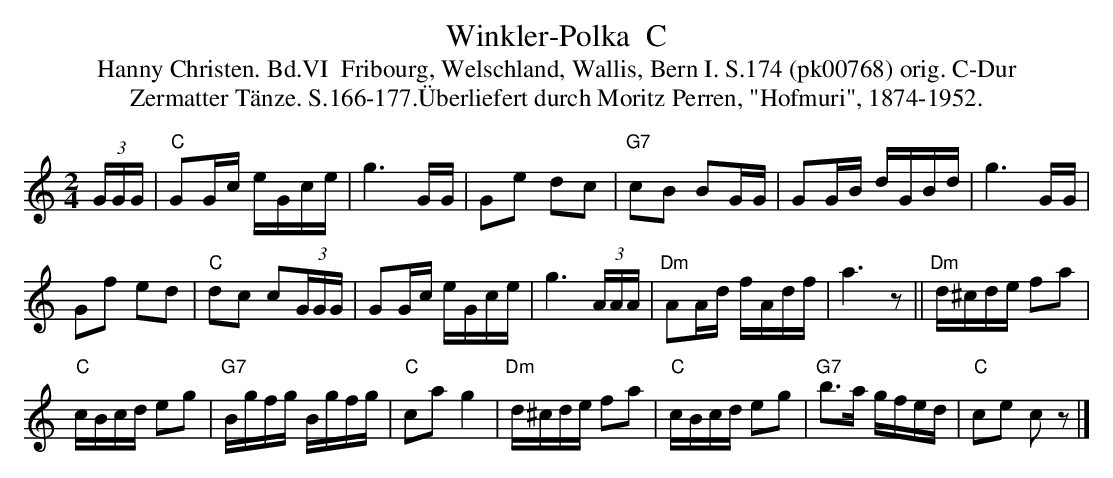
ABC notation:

X:1
T: Winkler-Polka  C
T:Hanny Christen. Bd.VI  Fribourg, Welschland, Wallis, Bern I. S.174 (pk00768) orig. C-Dur
T: Zermatter T\"anze. S.166-177.\"Uberliefert durch Moritz Perren, "Hofmuri", 1874-1952.
M:2/4
L:1/16
K:C %%MIDI gchordon
(3GGG | "C"G2Gc eGce | g6GG | G2e2 d2c2 | "G7"c2B2 B2GG | G2GB dGBd | g6GG |
G2f2 e2d2 | "C"d2c2 c2(3GGG | G2Gc eGce | g6 (3AAA | "Dm"A2Ad fAdf | a6z2 || "Dm"d^cde f2a2 |
"C"cBcd e2g2 | "G7"Bgfg Bgfg | "C"c2a2g4 | "Dm"d^cde f2a2 | "C"cBcd e2g2 | "G7"b3a gfed | "C"c2e2 c2z2 |]
